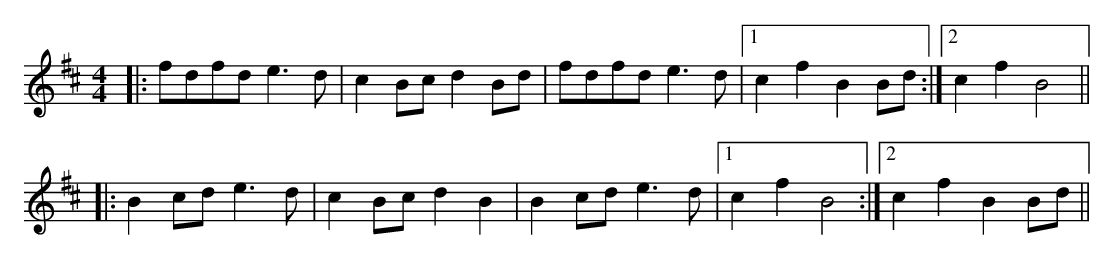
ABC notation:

X:1
M:4/4
K:D
|:fdfd e3d|c2Bc d2Bd|fdfd e3d|1 c2f2 B2Bd:|2 c2f2 B4||
|:B2cd e3d|c2Bc d2B2|B2cd e3d|1 c2f2 B4:|2 c2f2 B2Bd||
